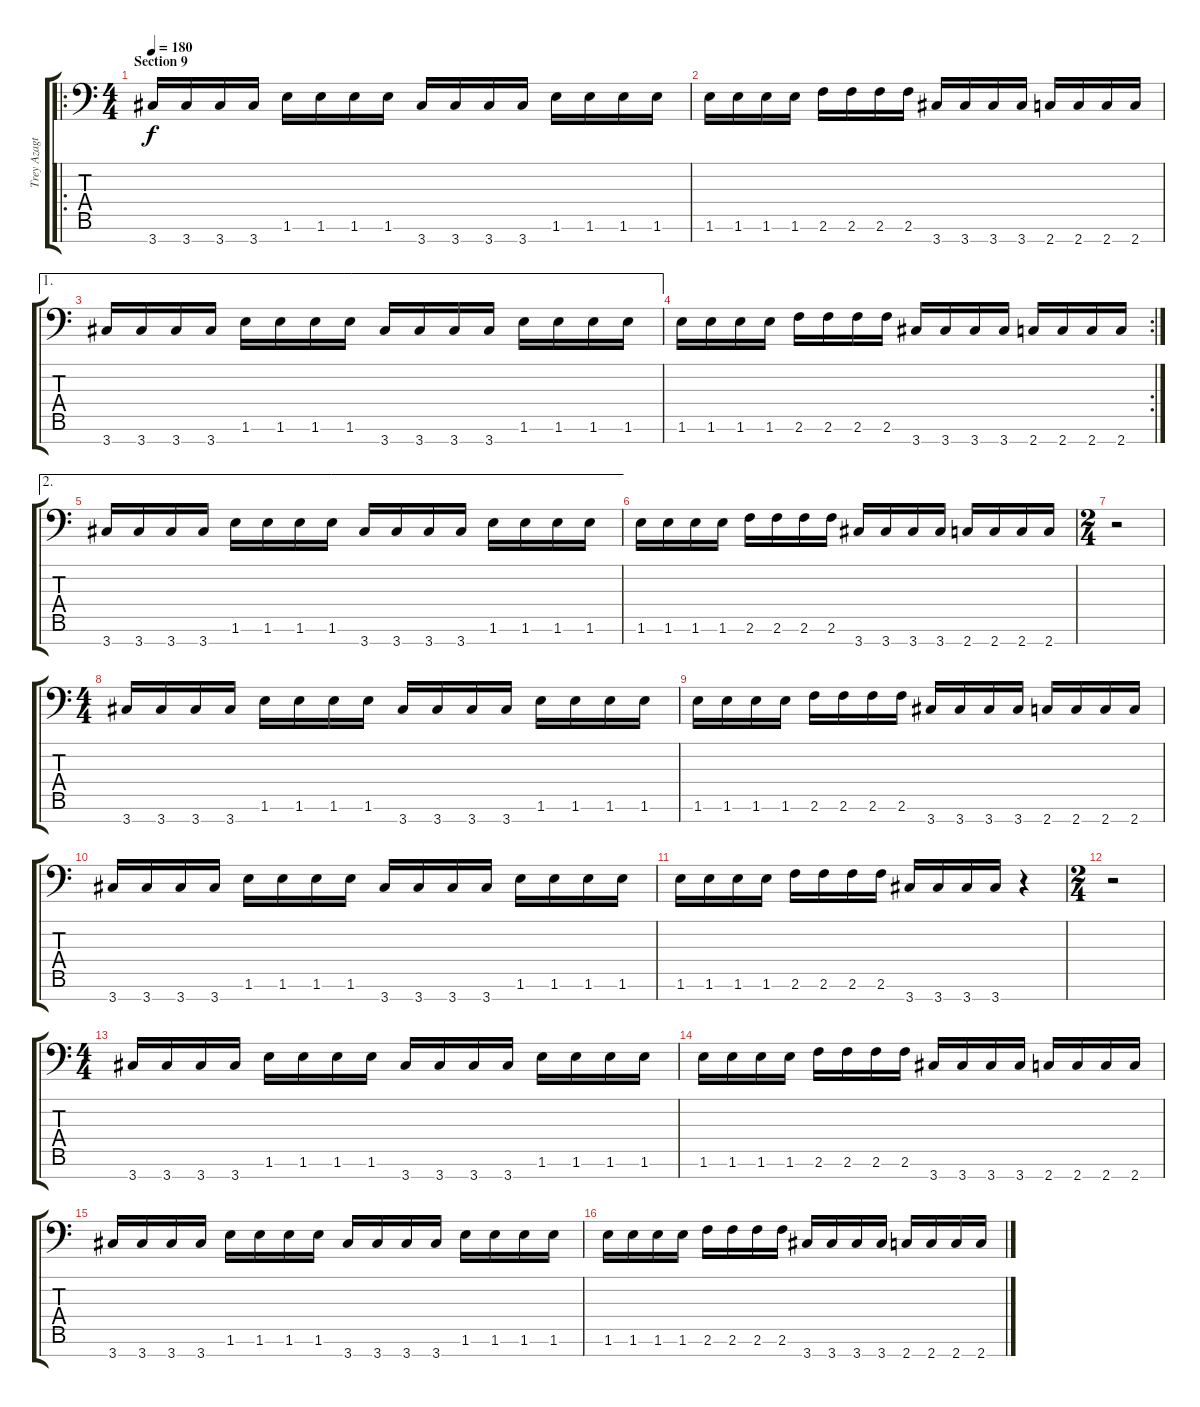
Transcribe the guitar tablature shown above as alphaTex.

\track ("Trey Azagthoth" "Trey Azagt") {instrument distortionguitar}
\staff {score tabs}
\tuning (Eb4 Bb3 Gb3 Db3 Ab2 Eb2 Bb1) {hide}
\ro
\ts (4 4)
\section ("" "Section 9")
\tempo 180
\clef f4
\ks c
3.7.16{dy f} 3.7.16 3.7.16 3.7.16 1.6.16 1.6.16 1.6.16 1.6.16 3.7.16 3.7.16 3.7.16 3.7.16 1.6.16 1.6.16 1.6.16 1.6.16 |
1.6.16 1.6.16 1.6.16 1.6.16 2.6.16 2.6.16 2.6.16 2.6.16 3.7.16 3.7.16 3.7.16 3.7.16 2.7.16 2.7.16 2.7.16 2.7.16 |
\ae 1
3.7.16 3.7.16 3.7.16 3.7.16 1.6.16 1.6.16 1.6.16 1.6.16 3.7.16 3.7.16 3.7.16 3.7.16 1.6.16 1.6.16 1.6.16 1.6.16 |
\rc 2
1.6.16 1.6.16 1.6.16 1.6.16 2.6.16 2.6.16 2.6.16 2.6.16 3.7.16 3.7.16 3.7.16 3.7.16 2.7.16 2.7.16 2.7.16 2.7.16 |
\ae 2
3.7.16 3.7.16 3.7.16 3.7.16 1.6.16 1.6.16 1.6.16 1.6.16 3.7.16 3.7.16 3.7.16 3.7.16 1.6.16 1.6.16 1.6.16 1.6.16 |
1.6.16 1.6.16 1.6.16 1.6.16 2.6.16 2.6.16 2.6.16 2.6.16 3.7.16 3.7.16 3.7.16 3.7.16 2.7.16 2.7.16 2.7.16 2.7.16 |
\ts (2 4)
r.2 |
\ts (4 4)
3.7.16 3.7.16 3.7.16 3.7.16 1.6.16 1.6.16 1.6.16 1.6.16 3.7.16 3.7.16 3.7.16 3.7.16 1.6.16 1.6.16 1.6.16 1.6.16 |
1.6.16 1.6.16 1.6.16 1.6.16 2.6.16 2.6.16 2.6.16 2.6.16 3.7.16 3.7.16 3.7.16 3.7.16 2.7.16 2.7.16 2.7.16 2.7.16 |
3.7.16 3.7.16 3.7.16 3.7.16 1.6.16 1.6.16 1.6.16 1.6.16 3.7.16 3.7.16 3.7.16 3.7.16 1.6.16 1.6.16 1.6.16 1.6.16 |
1.6.16 1.6.16 1.6.16 1.6.16 2.6.16 2.6.16 2.6.16 2.6.16 3.7.16 3.7.16 3.7.16 3.7.16 r.4 |
\ts (2 4)
r.2 |
\ts (4 4)
3.7.16 3.7.16 3.7.16 3.7.16 1.6.16 1.6.16 1.6.16 1.6.16 3.7.16 3.7.16 3.7.16 3.7.16 1.6.16 1.6.16 1.6.16 1.6.16 |
1.6.16 1.6.16 1.6.16 1.6.16 2.6.16 2.6.16 2.6.16 2.6.16 3.7.16 3.7.16 3.7.16 3.7.16 2.7.16 2.7.16 2.7.16 2.7.16 |
3.7.16 3.7.16 3.7.16 3.7.16 1.6.16 1.6.16 1.6.16 1.6.16 3.7.16 3.7.16 3.7.16 3.7.16 1.6.16 1.6.16 1.6.16 1.6.16 |
1.6.16 1.6.16 1.6.16 1.6.16 2.6.16 2.6.16 2.6.16 2.6.16 3.7.16 3.7.16 3.7.16 3.7.16 2.7.16 2.7.16 2.7.16 2.7.16
